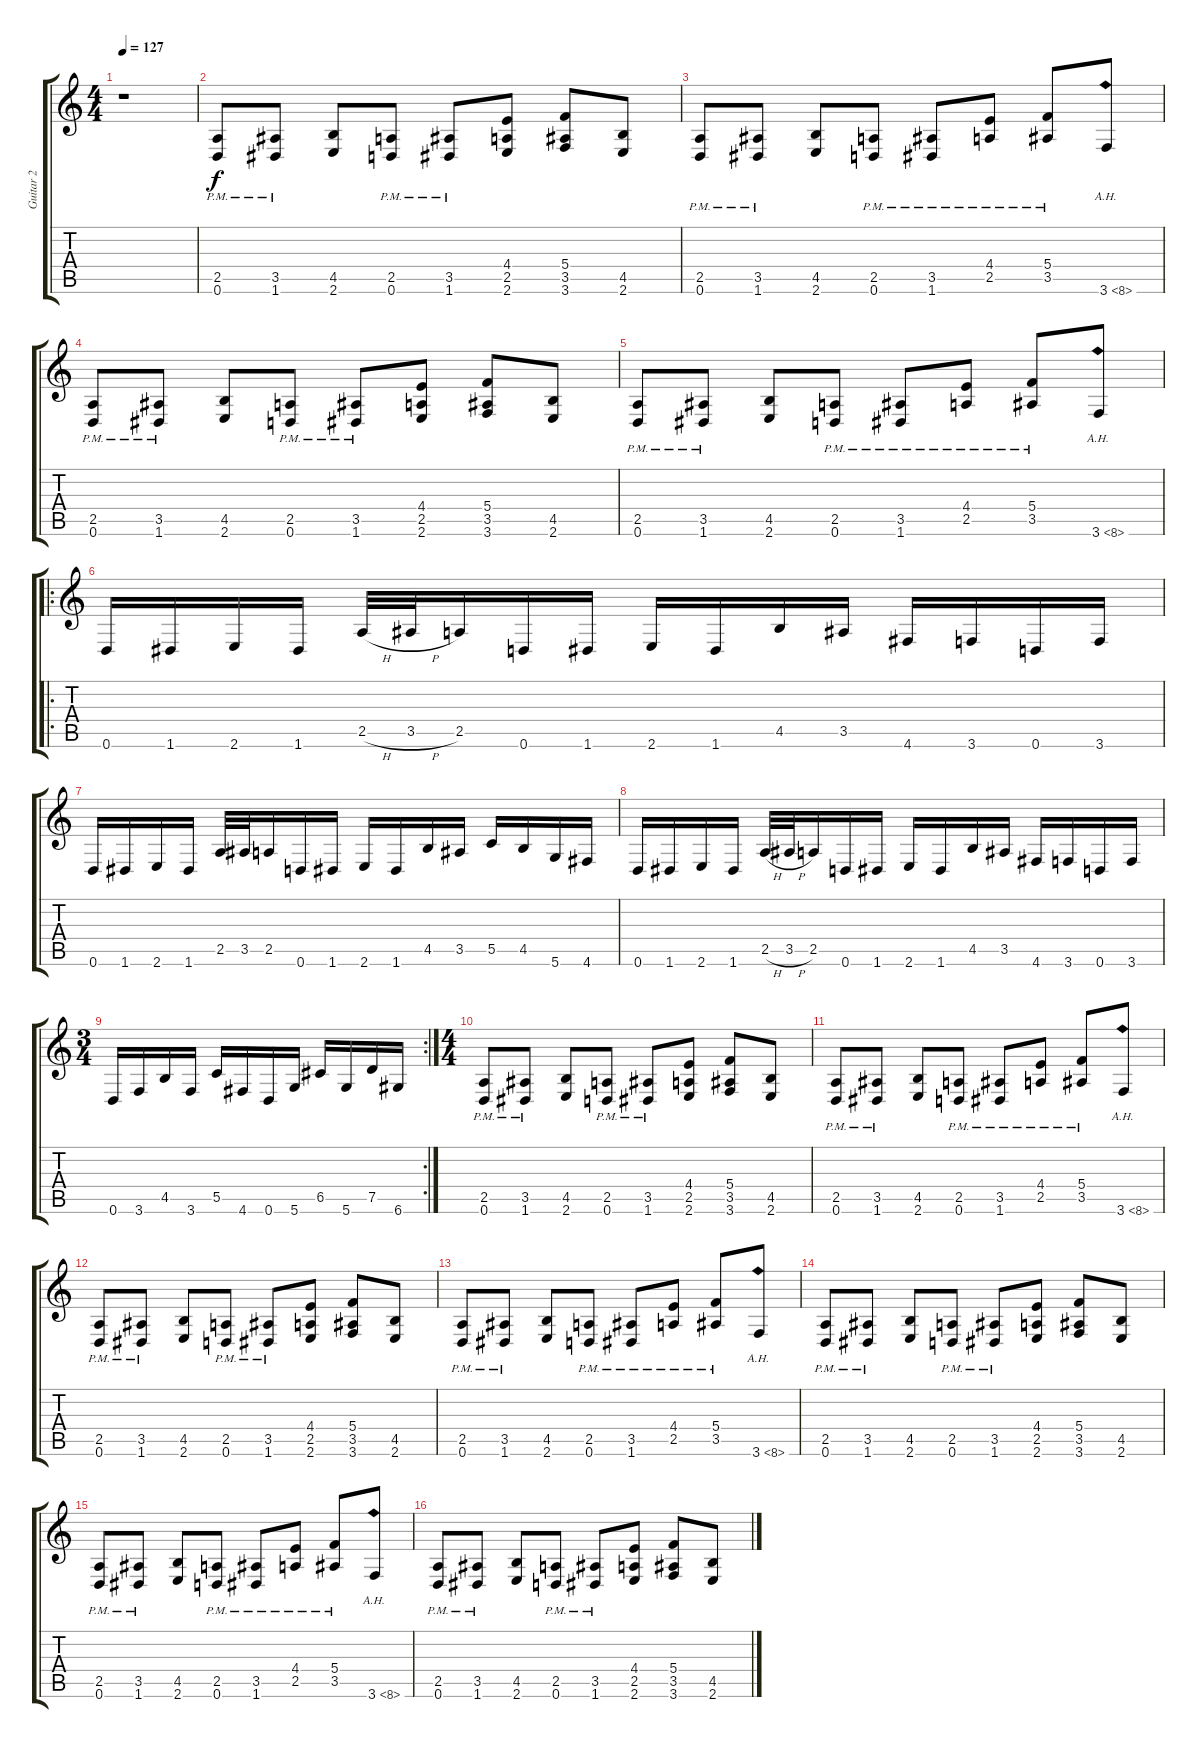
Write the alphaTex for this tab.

\track ("Guitar 2" "Guitar 2") {instrument distortionguitar}
\staff {score tabs}
\tuning (D4 A3 F3 C3 G2 D2) {hide}
\ts (4 4)
\tempo 127
\clef g2
\ks c
r.1{dy f instrument distortionguitar} |
(2.5{pm} 0.6{pm}).8 (3.5{pm} 1.6{pm}).8 (4.5 2.6).8 (2.5{pm} 0.6{pm}).8 (3.5{pm} 1.6{pm}).8 (4.4 2.5 2.6).8 (5.4 3.5 3.6).8 (4.5 2.6).8 |
(2.5{pm} 0.6{pm}).8 (3.5{pm} 1.6{pm}).8 (4.5 2.6).8 (2.5 0.6{pm}).8 (3.5{pm} 1.6{pm}).8 (4.4{pm} 2.5).8 (5.4{pm} 3.5{pm}).8 3.6{ah 5}.8 |
(2.5{pm} 0.6{pm}).8 (3.5{pm} 1.6{pm}).8 (4.5 2.6).8 (2.5{pm} 0.6{pm}).8 (3.5{pm} 1.6{pm}).8 (4.4 2.5 2.6).8 (5.4 3.5 3.6).8 (4.5 2.6).8 |
(2.5{pm} 0.6{pm}).8 (3.5{pm} 1.6{pm}).8 (4.5 2.6).8 (2.5 0.6{pm}).8 (3.5{pm} 1.6{pm}).8 (4.4{pm} 2.5).8 (5.4{pm} 3.5{pm}).8 3.6{ah 5}.8 |
\ro
0.6.16 1.6.16 2.6.16 1.6.16 2.5{h}.32 3.5{h}.32 2.5.16 0.6.16 1.6.16 2.6.16 1.6.16 4.5.16 3.5.16 4.6.16 3.6.16 0.6.16 3.6.16 |
0.6.16 1.6.16 2.6.16 1.6.16 2.5.32 3.5.32 2.5.16 0.6.16 1.6.16 2.6.16 1.6.16 4.5.16 3.5.16 5.5.16 4.5.16 5.6.16 4.6.16 |
0.6.16 1.6.16 2.6.16 1.6.16 2.5{h}.32 3.5{h}.32 2.5.16 0.6.16 1.6.16 2.6.16 1.6.16 4.5.16 3.5.16 4.6.16 3.6.16 0.6.16 3.6.16 |
\rc 2
\ts (3 4)
0.6.16 3.6.16 4.5.16 3.6.16 5.5.16 4.6.16 0.6.16 5.6.16 6.5.16 5.6.16 7.5.16 6.6.16 |
\ts (4 4)
(2.5{pm} 0.6{pm}).8 (3.5{pm} 1.6{pm}).8 (4.5 2.6).8 (2.5{pm} 0.6{pm}).8 (3.5{pm} 1.6{pm}).8 (4.4 2.5 2.6).8 (5.4 3.5 3.6).8 (4.5 2.6).8 |
(2.5{pm} 0.6{pm}).8 (3.5{pm} 1.6{pm}).8 (4.5 2.6).8 (2.5 0.6{pm}).8 (3.5{pm} 1.6{pm}).8 (4.4{pm} 2.5).8 (5.4{pm} 3.5{pm}).8 3.6{ah 5}.8 |
(2.5{pm} 0.6{pm}).8 (3.5{pm} 1.6{pm}).8 (4.5 2.6).8 (2.5{pm} 0.6{pm}).8 (3.5{pm} 1.6{pm}).8 (4.4 2.5 2.6).8 (5.4 3.5 3.6).8 (4.5 2.6).8 |
(2.5{pm} 0.6{pm}).8 (3.5{pm} 1.6{pm}).8 (4.5 2.6).8 (2.5 0.6{pm}).8 (3.5{pm} 1.6{pm}).8 (4.4{pm} 2.5).8 (5.4{pm} 3.5{pm}).8 3.6{ah 5}.8 |
(2.5{pm} 0.6{pm}).8 (3.5{pm} 1.6{pm}).8 (4.5 2.6).8 (2.5{pm} 0.6{pm}).8 (3.5{pm} 1.6{pm}).8 (4.4 2.5 2.6).8 (5.4 3.5 3.6).8 (4.5 2.6).8 |
(2.5{pm} 0.6{pm}).8 (3.5{pm} 1.6{pm}).8 (4.5 2.6).8 (2.5 0.6{pm}).8 (3.5{pm} 1.6{pm}).8 (4.4{pm} 2.5).8 (5.4{pm} 3.5{pm}).8 3.6{ah 5}.8 |
(2.5{pm} 0.6{pm}).8 (3.5{pm} 1.6{pm}).8 (4.5 2.6).8 (2.5{pm} 0.6{pm}).8 (3.5{pm} 1.6{pm}).8 (4.4 2.5 2.6).8 (5.4 3.5 3.6).8 (4.5 2.6).8
